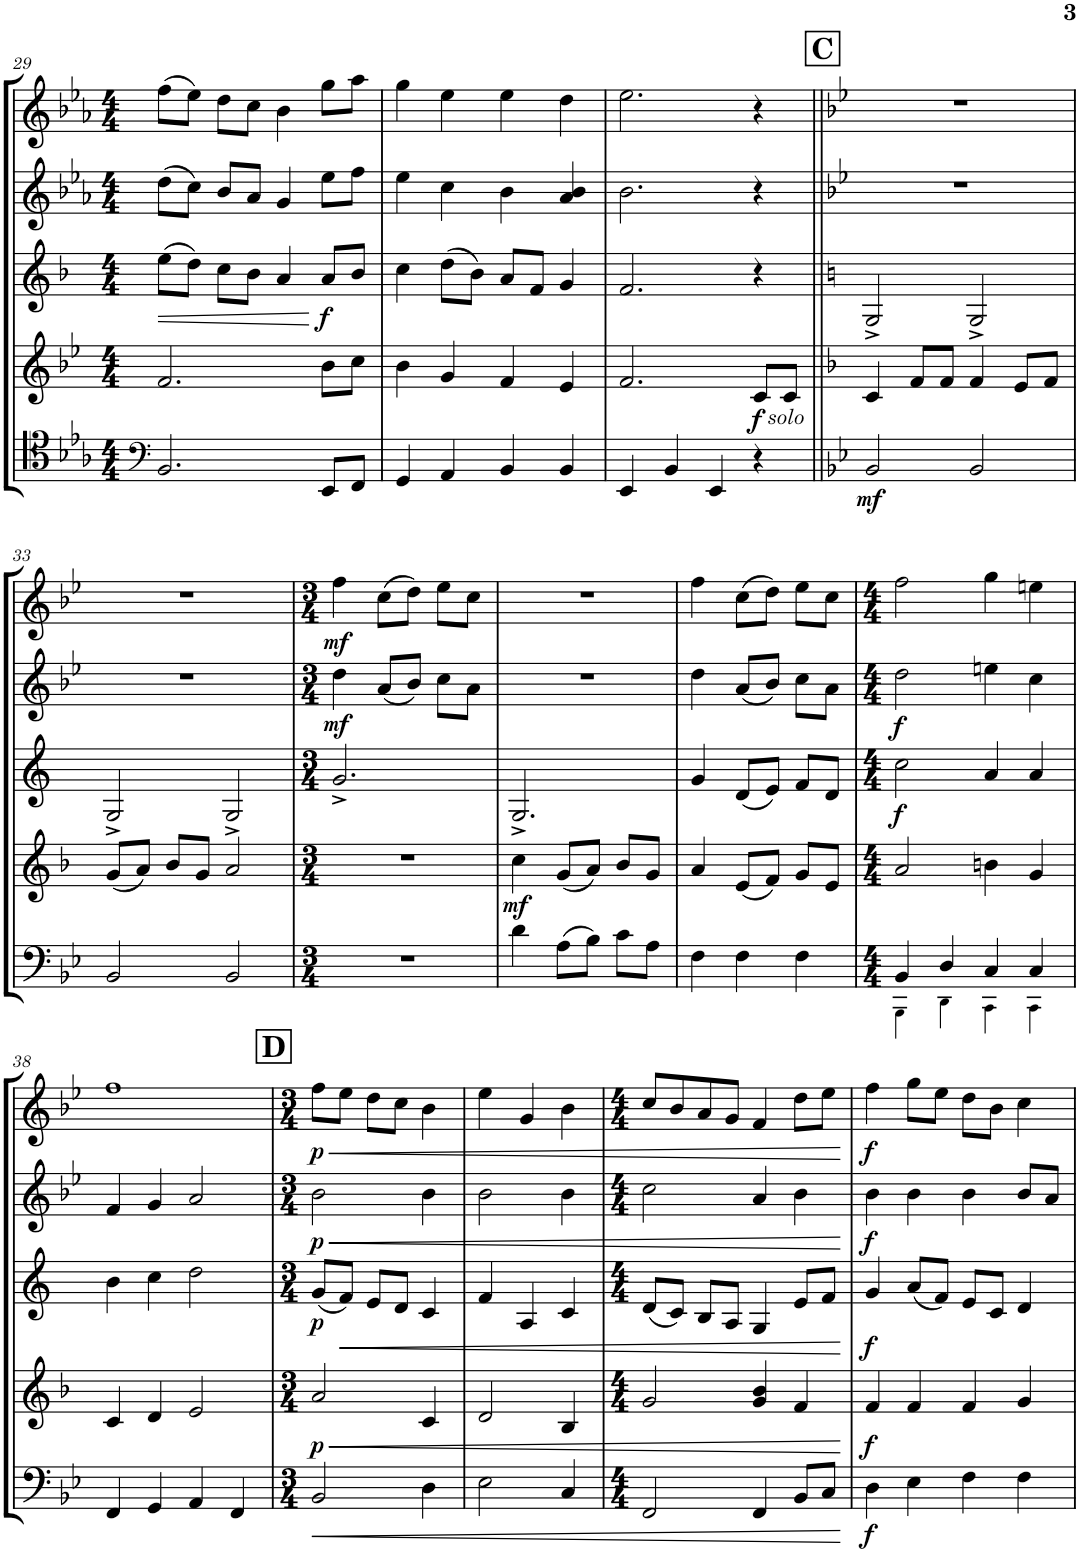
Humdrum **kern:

**kern	**dynam	**kern	**dynam	**kern	**dynam	**kern	**dynam	**kern	**dynam
*part5	*part5	*part4	*part4	*part3	*part3	*part2	*part2	*part1	*part1
*staff5	*staff5	*staff4	*staff4	*staff3	*staff3	*staff2	*staff2	*staff1	*staff1
*I"Bassoon	*	*I"Horn in F	*	*I"Bb Clarinet	*	*I"Oboe	*	*I"Flute	*
*I'Bsn	*	*I'Hn	*	*I'Cl	*	*I'Ob	*	*I'Fl	*
!!LO:PB:g=z
*clefF4	*	*clefG2	*	*clefG2	*	*clefG2	*	*clefG2	*
*	*	*Trd4c7	*	*Trd1c2	*	*	*	*	*
*k[b-e-a-]	*	*k[b-e-]	*	*k[b-]	*	*k[b-e-a-]	*	*k[b-e-a-]	*
*M4/4	*	*M4/4	*	*M4/4	*	*M4/4	*	*M4/4	*
=29	=29	=29	=29	=29	=29	=29	=29	=29	=29
2.BB-/	.	2.f/	.	(8ee\L	.	(8dd\L	.	(8ff\L	.
.	.	.	.	8dd\J)	.	8cc\J)	.	8ee-\J)	.
.	.	.	.	8cc\L	.	8b-/L	.	8dd\L	.
.	.	.	.	8b-\J	.	8a-/J	.	8cc\J	.
.	.	.	.	4a/	.	4g/	.	4b-\	.
!	!	!	!	!	!LO:DY:b	!	!	!	!
8EE-/L	.	8b-\L	.	8a/L	f	8ee-\L	.	8gg\L	.
8FF/J	.	8cc\J	.	8b-/J	.	8ff\J	.	8aa-\J	.
=30	=30	=30	=30	=30	=30	=30	=30	=30	=30
4GG/	.	4b-\	.	4cc\	.	4ee-\	.	4gg\	.
4AA-/	.	4g/	.	(8dd\L	.	4cc\	.	4ee-\	.
.	.	.	.	8b-\J)	.	.	.	.	.
4BB-/	.	4f/	.	8a/L	.	4b-\	.	4ee-\	.
.	.	.	.	8f/J	.	.	.	.	.
4BB-/	.	4e-/	.	4g/	.	4a-/ 4b-/	.	4dd\	.
=31	=31	=31	=31	=31	=31	=31	=31	=31	=31
4EE-/	.	2.f/	.	2.f/	.	2.b-\	.	2.ee-\	.
4BB-/	.	.	.	.	.	.	.	.	.
4EE-/	.	.	.	.	.	.	.	.	.
!	!	!LO:TX:b:i:t=solo	!	!	!	!	!	!	!
!	!	!	!LO:DY:b	!	!	!	!	!	!
4r	.	8c/L	f	4r	.	4r	.	4r	.
.	.	8c/J	.	.	.	.	.	.	.
!!LO:REH:place=s1:a:B:cj:fs=14:t=C
=32||	=32||	=32||	=32||	=32||	=32||	=32||	=32||	=32||	=32||
*k[b-e-]	*	*k[b-]	*	*k[]	*	*k[b-e-]	*	*k[b-e-]	*
!	!LO:DY:b	!	!	!	!	!	!	!	!
2BB-/	mf	4c/	.	2G^/	.	1r	.	1r	.
.	.	8f/L	.	.	.	.	.	.	.
.	.	8f/J	.	.	.	.	.	.	.
2BB-/	.	4f/	.	2G^/	.	.	.	.	.
.	.	8e/L	.	.	.	.	.	.	.
.	.	8f/J	.	.	.	.	.	.	.
!!LO:LB:g=z
=33	=33	=33	=33	=33	=33	=33	=33	=33	=33
2BB-/	.	(8g/L	.	2G^/	.	1r	.	1r	.
.	.	8a/J)	.	.	.	.	.	.	.
.	.	8b-/L	.	.	.	.	.	.	.
.	.	8g/J	.	.	.	.	.	.	.
2BB-/	.	2a/	.	2G^/	.	.	.	.	.
=34	=34	=34	=34	=34	=34	=34	=34	=34	=34
*M3/4	*	*M3/4	*	*M3/4	*	*M3/4	*	*M3/4	*
!	!	!	!	!	!	!	!LO:DY:b	!	!LO:DY:b
2.r	.	2.r	.	2.g^/	.	4dd\	mf	4ff\	mf
.	.	.	.	.	.	(8a/L	.	(8cc\L	.
.	.	.	.	.	.	8b-/J)	.	8dd\J)	.
.	.	.	.	.	.	8cc\L	.	8ee-\L	.
.	.	.	.	.	.	8a\J	.	8cc\J	.
=35	=35	=35	=35	=35	=35	=35	=35	=35	=35
!	!	!	!LO:DY:b	!	!	!	!	!	!
4d\	.	4cc\	mf	2.G^/	.	2.r	.	2.r	.
(8A\L	.	(8g/L	.	.	.	.	.	.	.
8B-\J)	.	8a/J)	.	.	.	.	.	.	.
8c\L	.	8b-/L	.	.	.	.	.	.	.
8A\J	.	8g/J	.	.	.	.	.	.	.
=36	=36	=36	=36	=36	=36	=36	=36	=36	=36
4F\	.	4a/	.	4g/	.	4dd\	.	4ff\	.
4F\	.	(8e/L	.	(8d/L	.	(8a/L	.	(8cc\L	.
.	.	8f/J)	.	8e/J)	.	8b-/J)	.	8dd\J)	.
4F\	.	8g/L	.	8f/L	.	8cc\L	.	8ee-\L	.
.	.	8e/J	.	8d/J	.	8a\J	.	8cc\J	.
=37	=37	=37	=37	=37	=37	=37	=37	=37	=37
*M4/4	*	*M4/4	*	*M4/4	*	*M4/4	*	*M4/4	*
*^	*	*	*	*	*	*	*	*	*
!	!	!	!	!	!	!LO:DY:b	!	!LO:DY:b	!	!
4BB-/	4BBB-!\	.	2a/	.	2cc\	f	2dd\	f	2ff\	.
4D/	4DD!\	.	.	.	.	.	.	.	.	.
4C/	4CC!\	.	4bn\	.	4a/	.	4een\	.	4gg\	.
4C/	4CC!\	.	4g/	.	4a/	.	4cc\	.	4een\	.
*v	*v	*	*	*	*	*	*	*	*	*
!!LO:LB:g=z
=38	=38	=38	=38	=38	=38	=38	=38	=38	=38
4FF/	.	4c/	.	4b\	.	4f/	.	1ff	.
4GG/	.	4d/	.	4cc\	.	4g/	.	.	.
4AA/	.	2e/	.	2dd\	.	2a/	.	.	.
4FF/	.	.	.	.	.	.	.	.	.
!!LO:REH:place=s1:a:B:cj:fs=14:t=D
=39	=39	=39	=39	=39	=39	=39	=39	=39	=39
*M3/4	*	*M3/4	*	*M3/4	*	*M3/4	*	*M3/4	*
!	!LO:HP:b	!	!LO:HP:b	!	!	!	!LO:HP:b	!	!LO:HP:b
!	!	!	!LO:DY:n=1:b	!	!LO:DY:b	!	!LO:DY:n=1:b	!	!LO:DY:n=1:b
2BB-/	<	2a/	< p	(8g/L	p	2b-\	< p	8ff\L	< p
!	!	!	!	!	!LO:HP:b	!	!	!	!
.	.	.	.	8f/J)	<	.	.	8ee-\J	.
.	.	.	.	8e/L	.	.	.	8dd\L	.
.	.	.	.	8d/J	.	.	.	8cc\J	.
4D\	.	4c/	.	4c/	.	4b-\	.	4b-\	.
=40	=40	=40	=40	=40	=40	=40	=40	=40	=40
2E-\	.	2d/	.	4f/	.	2b-\	.	4ee-\	.
.	.	.	.	4A/	.	.	.	4g/	.
4C/	.	4B-/	.	4c/	.	4b-\	.	4b-\	.
=41	=41	=41	=41	=41	=41	=41	=41	=41	=41
*M4/4	*	*M4/4	*	*M4/4	*	*M4/4	*	*M4/4	*
2FF/	.	2g/	.	(8d/L	.	2cc\	.	8cc/L	.
.	.	.	.	8c/J)	.	.	.	8b-/	.
.	.	.	.	8B/L	.	.	.	8a/	.
.	.	.	.	8A/J	.	.	.	8g/J	.
4FF/	.	4g/ 4b-/	.	4G/	.	4a/	.	4f/	.
8BB-/L	.	4f/	.	8e/L	.	4b-\	.	8dd\L	.
8C/J	.	.	.	8f/J	.	.	.	8ee-\J	.
.	[	.	[	.	[	.	[	.	[
=42	=42	=42	=42	=42	=42	=42	=42	=42	=42
!	!LO:DY:b	!	!LO:DY:b	!	!LO:DY:b	!	!LO:DY:b	!	!LO:DY:b
4D\	f	4f/	f	4g/	f	4b-\	f	4ff\	f
4E-\	.	4f/	.	(8a/L	.	4b-\	.	8gg\L	.
.	.	.	.	8f/J)	.	.	.	8ee-\J	.
4F\	.	4f/	.	8e/L	.	4b-\	.	8dd\L	.
.	.	.	.	8c/J	.	.	.	8b-\J	.
4F\	.	4g/	.	4d/	.	8b-/L	.	4cc\	.
.	.	.	.	.	.	8a/J	.	.	.
=	=	=	=	=	=	=	=	=	=
*-	*-	*-	*-	*-	*-	*-	*-	*-	*-
